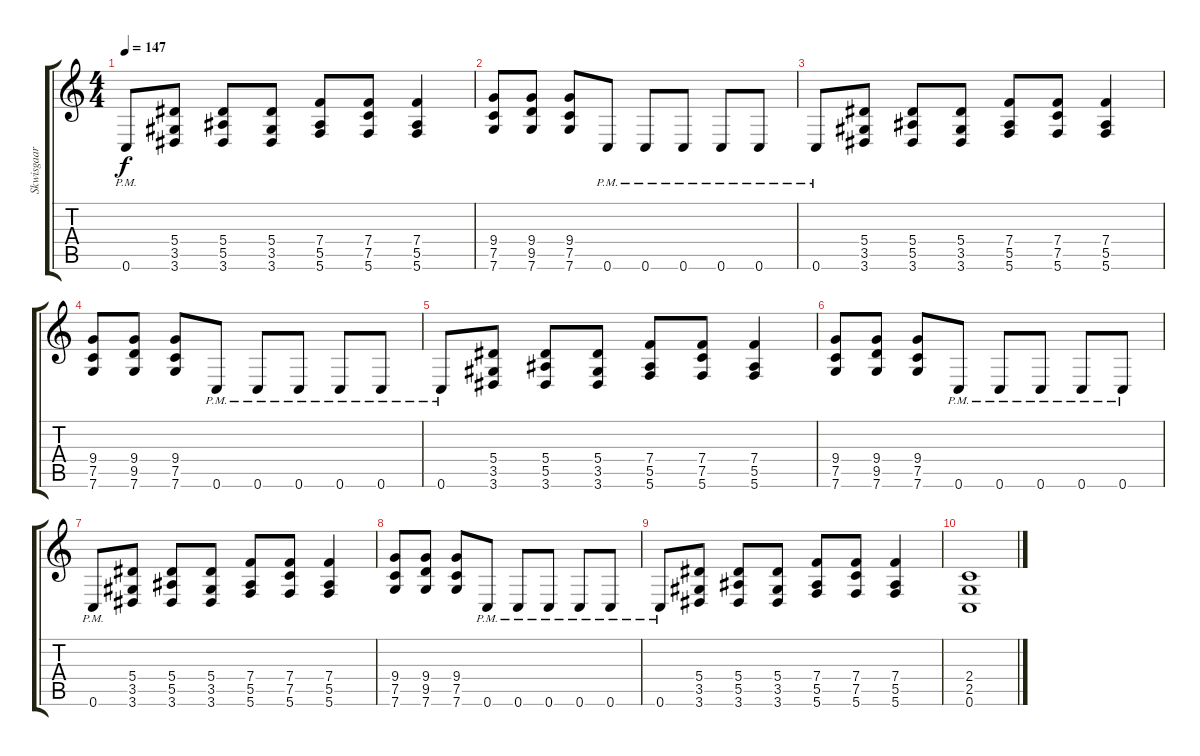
\track ("Skwisgaar Skwigelf (Lead Guitar 1)" "Skwisgaar ") {instrument distortionguitar}
\staff {score tabs}
\tuning (C4 G3 Eb3 Bb2 F2 C2) {hide}
\ts (4 4)
\tempo 147
\clef g2
\ks c
0.6{pm}.8{dy f} (5.4 3.5 3.6).8 (5.4 5.5 3.6).8 (5.4 3.5 3.6).8 (7.4 5.5 5.6).8 (7.4 7.5 5.6).8 (7.4 5.5 5.6).4 |
(9.4 7.5 7.6).8 (9.4 9.5 7.6).8 (9.4 7.5 7.6).8 0.6{pm}.8 0.6{pm}.8 0.6{pm}.8 0.6{pm}.8 0.6{pm}.8 |
0.6{pm}.8 (5.4 3.5 3.6).8 (5.4 5.5 3.6).8 (5.4 3.5 3.6).8 (7.4 5.5 5.6).8 (7.4 7.5 5.6).8 (7.4 5.5 5.6).4 |
(9.4 7.5 7.6).8 (9.4 9.5 7.6).8 (9.4 7.5 7.6).8 0.6{pm}.8 0.6{pm}.8 0.6{pm}.8 0.6{pm}.8 0.6{pm}.8 |
0.6{pm}.8 (5.4 3.5 3.6).8 (5.4 5.5 3.6).8 (5.4 3.5 3.6).8 (7.4 5.5 5.6).8 (7.4 7.5 5.6).8 (7.4 5.5 5.6).4 |
(9.4 7.5 7.6).8 (9.4 9.5 7.6).8 (9.4 7.5 7.6).8 0.6{pm}.8 0.6{pm}.8 0.6{pm}.8 0.6{pm}.8 0.6{pm}.8 |
0.6{pm}.8 (5.4 3.5 3.6).8 (5.4 5.5 3.6).8 (5.4 3.5 3.6).8 (7.4 5.5 5.6).8 (7.4 7.5 5.6).8 (7.4 5.5 5.6).4 |
(9.4 7.5 7.6).8 (9.4 9.5 7.6).8 (9.4 7.5 7.6).8 0.6{pm}.8 0.6{pm}.8 0.6{pm}.8 0.6{pm}.8 0.6{pm}.8 |
0.6{pm}.8 (5.4 3.5 3.6).8 (5.4 5.5 3.6).8 (5.4 3.5 3.6).8 (7.4 5.5 5.6).8 (7.4 7.5 5.6).8 (7.4 5.5 5.6).4 |
(2.4 2.5 0.6).1
